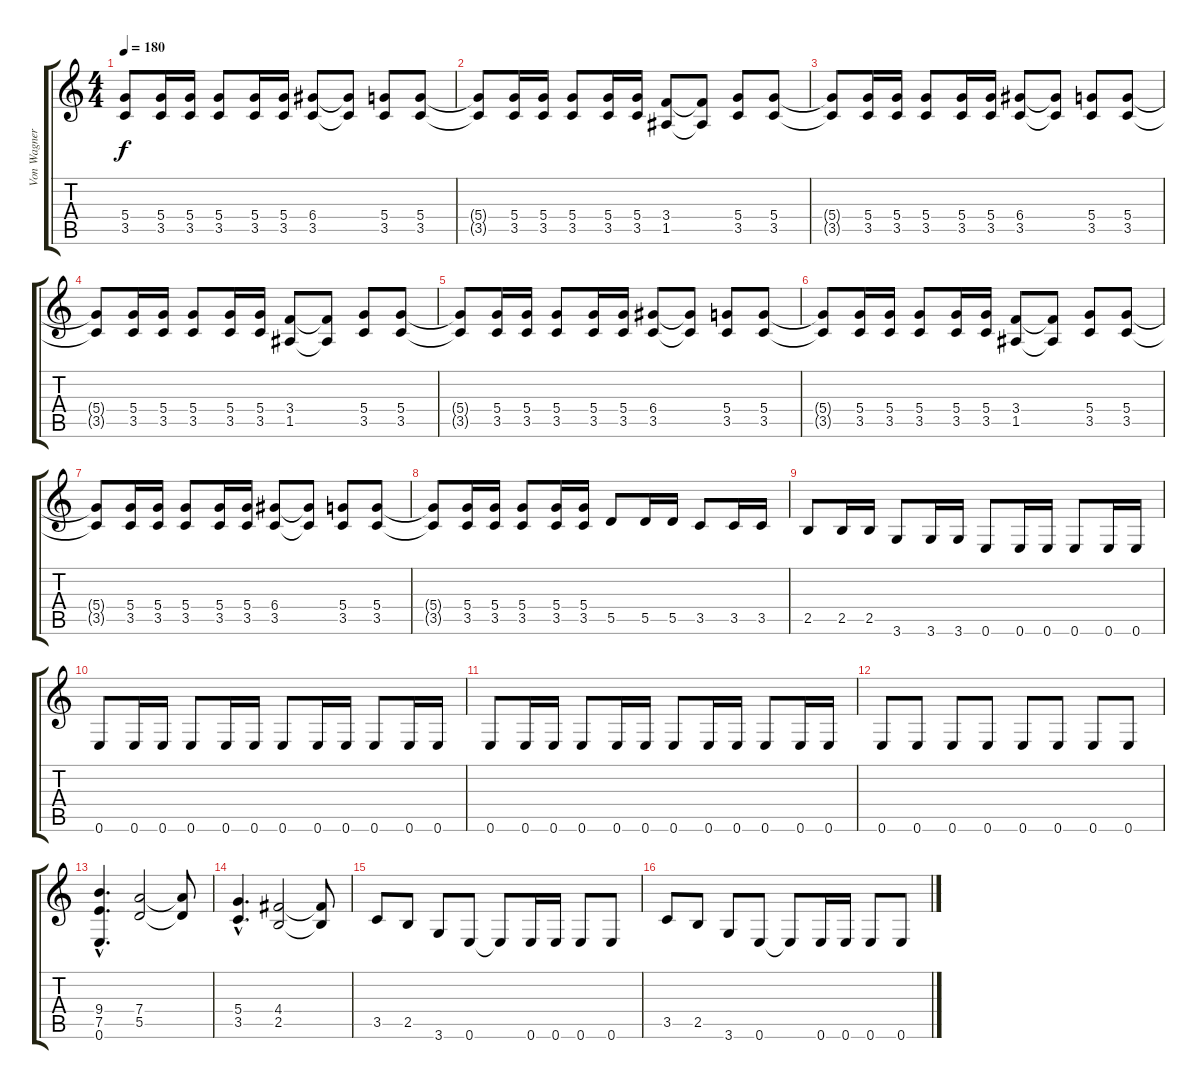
\track ("Von Wagner" "Von Wagner") {instrument distortionguitar}
\staff {score tabs}
\tuning (E4 B3 G3 D3 A2 E2) {hide}
\ts (4 4)
\tempo 180
\clef g2
\ks c
(5.4{t} 3.5{t}).8{dy f} (5.4 3.5).16 (5.4 3.5).16 (5.4 3.5).8 (5.4 3.5).16 (5.4 3.5).16 (6.4 3.5).8 (6.4{t} 3.5{t}).8 (5.4 3.5).8 (5.4 3.5).8 |
(5.4{t} 3.5{t}).8 (5.4 3.5).16 (5.4 3.5).16 (5.4 3.5).8 (5.4 3.5).16 (5.4 3.5).16 (3.4 1.5).8 (3.4{t} 1.5{t}).8 (5.4 3.5).8 (5.4 3.5).8 |
(5.4{t} 3.5{t}).8 (5.4 3.5).16 (5.4 3.5).16 (5.4 3.5).8 (5.4 3.5).16 (5.4 3.5).16 (6.4 3.5).8 (6.4{t} 3.5{t}).8 (5.4 3.5).8 (5.4 3.5).8 |
(5.4{t} 3.5{t}).8 (5.4 3.5).16 (5.4 3.5).16 (5.4 3.5).8 (5.4 3.5).16 (5.4 3.5).16 (3.4 1.5).8 (3.4{t} 1.5{t}).8 (5.4 3.5).8 (5.4 3.5).8 |
(5.4{t} 3.5{t}).8 (5.4 3.5).16 (5.4 3.5).16 (5.4 3.5).8 (5.4 3.5).16 (5.4 3.5).16 (6.4 3.5).8 (6.4{t} 3.5{t}).8 (5.4 3.5).8 (5.4 3.5).8 |
(5.4{t} 3.5{t}).8 (5.4 3.5).16 (5.4 3.5).16 (5.4 3.5).8 (5.4 3.5).16 (5.4 3.5).16 (3.4 1.5).8 (3.4{t} 1.5{t}).8 (5.4 3.5).8 (5.4 3.5).8 |
(5.4{t} 3.5{t}).8 (5.4 3.5).16 (5.4 3.5).16 (5.4 3.5).8 (5.4 3.5).16 (5.4 3.5).16 (6.4 3.5).8 (6.4{t} 3.5{t}).8 (5.4 3.5).8 (5.4 3.5).8 |
(5.4{t} 3.5{t}).8 (5.4 3.5).16 (5.4 3.5).16 (5.4 3.5).8 (5.4 3.5).16 (5.4 3.5).16 5.5.8 5.5.16 5.5.16 3.5.8 3.5.16 3.5.16 |
2.5.8 2.5.16 2.5.16 3.6.8 3.6.16 3.6.16 0.6.8 0.6.16 0.6.16 0.6.8 0.6.16 0.6.16 |
0.6.8 0.6.16 0.6.16 0.6.8 0.6.16 0.6.16 0.6.8 0.6.16 0.6.16 0.6.8 0.6.16 0.6.16 |
0.6.8 0.6.16 0.6.16 0.6.8 0.6.16 0.6.16 0.6.8 0.6.16 0.6.16 0.6.8 0.6.16 0.6.16 |
0.6.8 0.6.8 0.6.8 0.6.8 0.6.8 0.6.8 0.6.8 0.6.8 |
(9.4{hac} 7.5{hac} 0.6{hac}).4{d} (7.4 5.5).2 (7.4{t} 5.5{t}).8 |
(5.4{hac} 3.5{hac}).4{d} (4.4 2.5).2 (4.4{t} 2.5{t}).8 |
3.5.8 2.5.8 3.6.8 0.6.8 0.6{t}.8 0.6.16 0.6.16 0.6.8 0.6.8 |
3.5.8 2.5.8 3.6.8 0.6.8 0.6{t}.8 0.6.16 0.6.16 0.6.8 0.6.8
